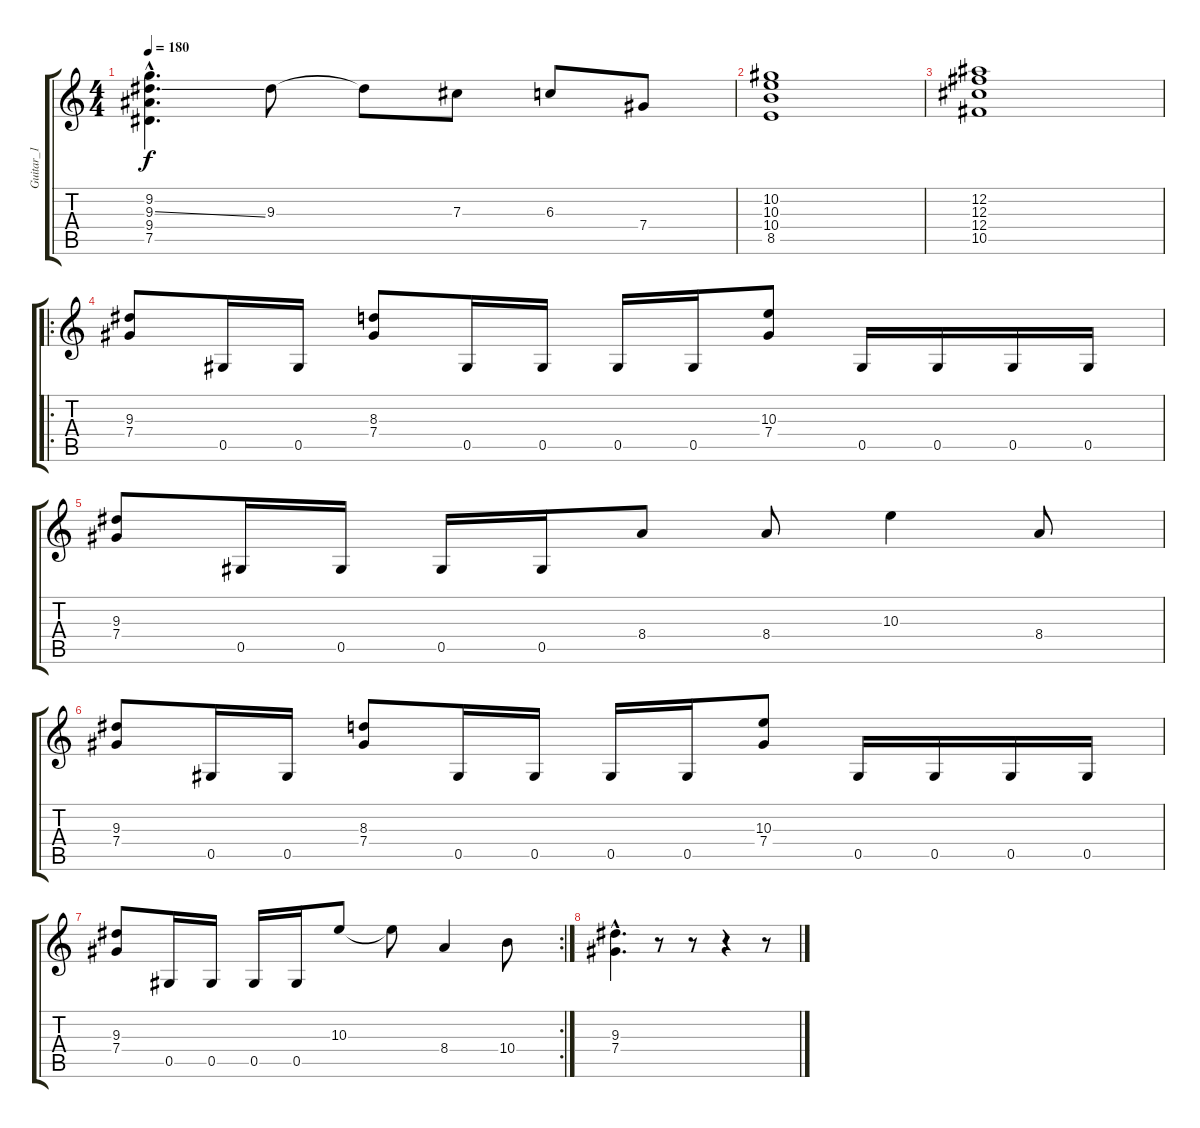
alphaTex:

\track ("Guitar_1" "Guitar_1") {instrument distortionguitar}
\staff {score tabs}
\tuning (Eb4 Bb3 Gb3 Db3 Ab2 Eb2) {hide}
\ts (4 4)
\tempo 180
\clef g2
\ks c
(9.2{hac} 9.3{ss hac} 9.4{hac} 7.5{hac}).4{d dy f} 9.3.8 9.3{t}.8 7.3.8 6.3.8 7.4.8 |
(10.2 10.3 10.4 8.5).1 |
(12.2 12.3 12.4 10.5).1 |
\ro
(9.3 7.4).8 0.5.16 0.5.16 (8.3 7.4).8 0.5.16 0.5.16 0.5.16 0.5.16 (10.3 7.4).8 0.5.16 0.5.16 0.5.16 0.5.16 |
(9.3 7.4).8 0.5.16 0.5.16 0.5.16 0.5.16 8.4.8 8.4.8 10.3.4 8.4.8 |
(9.3 7.4).8 0.5.16 0.5.16 (8.3 7.4).8 0.5.16 0.5.16 0.5.16 0.5.16 (10.3 7.4).8 0.5.16 0.5.16 0.5.16 0.5.16 |
\rc 2
(9.3 7.4).8 0.5.16 0.5.16 0.5.16 0.5.16 10.3.8 10.3{t}.8 8.4.4 10.4.8 |
(9.3{hac} 7.4{hac}).4{d} r.8 r.8 r.4 r.8
